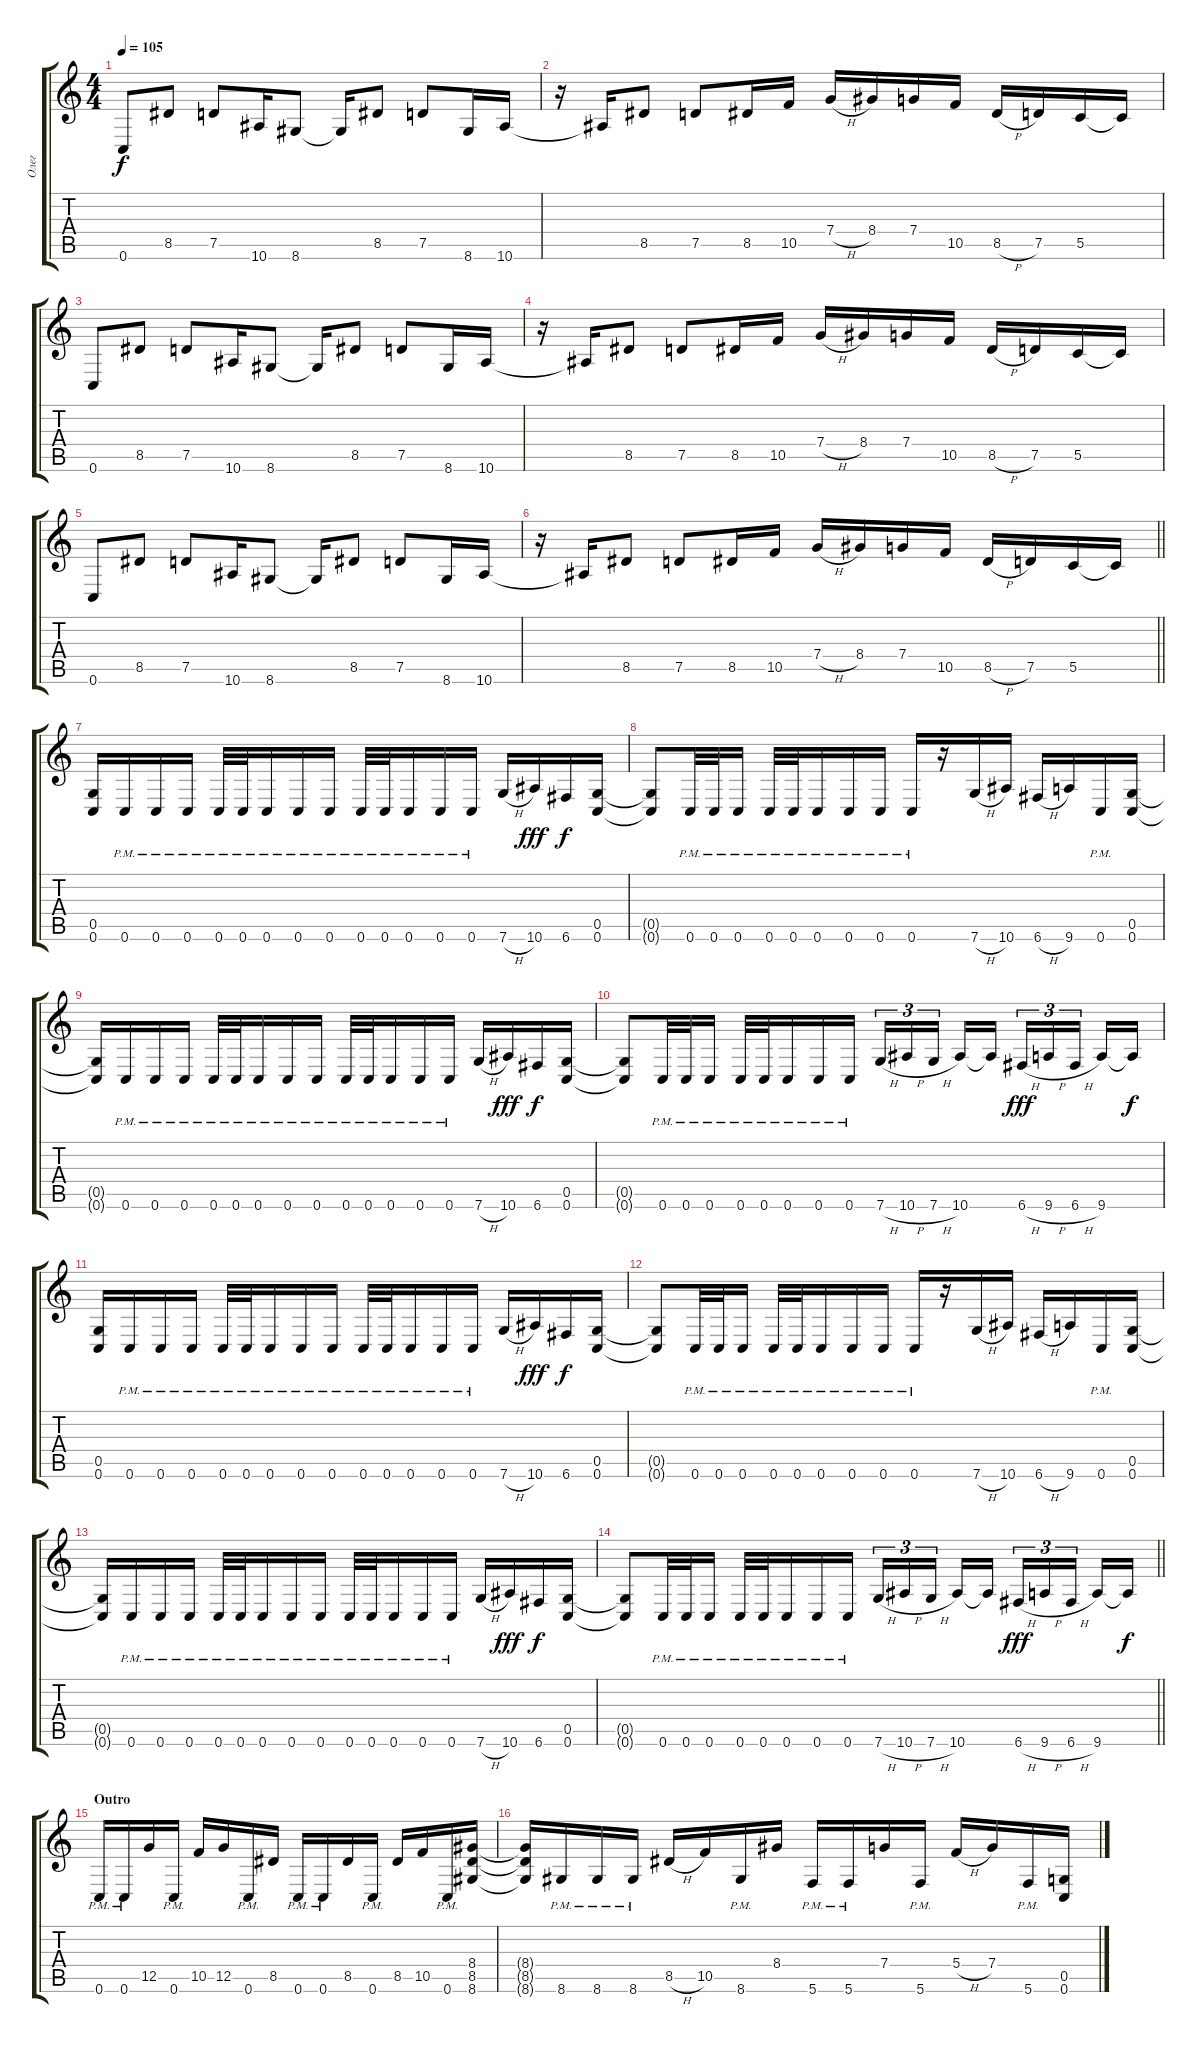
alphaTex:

\track ("Олег" "Олег") {instrument distortionguitar}
\staff {score tabs}
\tuning (D4 A3 F3 C3 G2 C2) {hide}
\ts (4 4)
\section ("" "")
\tempo 105
\clef g2
\ks c
0.6.8{dy f} 8.5.8 7.5.8 10.6.16 8.6.8 8.6{t}.16 8.5.8 7.5.8 8.6.16 10.6.16 |
r.16 10.6{t}.16 8.5.8 7.5.8 8.5.16 10.5.16 7.4{h}.16 8.4.16 7.4.16 10.5.16 8.5{h}.16 7.5.16 5.5.16 5.5{t}.16 |
0.6.8 8.5.8 7.5.8 10.6.16 8.6.8 8.6{t}.16 8.5.8 7.5.8 8.6.16 10.6.16 |
r.16 10.6{t}.16 8.5.8 7.5.8 8.5.16 10.5.16 7.4{h}.16 8.4.16 7.4.16 10.5.16 8.5{h}.16 7.5.16 5.5.16 5.5{t}.16 |
0.6.8 8.5.8 7.5.8 10.6.16 8.6.8 8.6{t}.16 8.5.8 7.5.8 8.6.16 10.6.16 |
\barLineRight lightlight
r.16 10.6{t}.16 8.5.8 7.5.8 8.5.16 10.5.16 7.4{h}.16 8.4.16 7.4.16 10.5.16 8.5{h}.16 7.5.16 5.5.16 5.5{t}.16 |
\section ("" "")
(0.5 0.6).16 0.6{pm}.16 0.6{pm}.16 0.6{pm}.16 0.6{pm}.32 0.6{pm}.32 0.6{pm}.16 0.6{pm}.16 0.6{pm}.16 0.6{pm}.32 0.6{pm}.32 0.6{pm}.16 0.6{pm}.16 0.6{pm}.16 7.6{h}.16 10.6.16{dy fff} 6.6.16{dy f} (0.5 0.6).16 |
(0.5{t} 0.6{t}).8 0.6{pm}.32 0.6{pm}.32 0.6{pm}.16 0.6{pm}.32 0.6{pm}.32 0.6{pm}.16 0.6{pm}.16 0.6{pm}.16 0.6{pm}.16 r.16 7.6{h}.16 10.6.16 6.6{h}.16 9.6.16 0.6{pm}.16 (0.5 0.6).16 |
(0.5{t} 0.6{t}).16 0.6{pm}.16 0.6{pm}.16 0.6{pm}.16 0.6{pm}.32 0.6{pm}.32 0.6{pm}.16 0.6{pm}.16 0.6{pm}.16 0.6{pm}.32 0.6{pm}.32 0.6{pm}.16 0.6{pm}.16 0.6{pm}.16 7.6{h}.16 10.6.16{dy fff} 6.6.16{dy f} (0.5 0.6).16 |
(0.5{t} 0.6{t}).8 0.6{pm}.32 0.6{pm}.32 0.6{pm}.16 0.6{pm}.32 0.6{pm}.32 0.6{pm}.16 0.6{pm}.16 0.6{pm}.16 7.6{h}.16{tu (3 2)} 10.6{h}.16{tu (3 2)} 7.6{h}.16{tu (3 2) beam splitsecondary} 10.6.16 10.6{t}.16 6.6{h}.16{tu (3 2) dy fff} 9.6{h}.16{tu (3 2)} 6.6{h}.16{tu (3 2) beam splitsecondary} 9.6.16 9.6{t}.16{dy f} |
(0.5 0.6).16 0.6{pm}.16 0.6{pm}.16 0.6{pm}.16 0.6{pm}.32 0.6{pm}.32 0.6{pm}.16 0.6{pm}.16 0.6{pm}.16 0.6{pm}.32 0.6{pm}.32 0.6{pm}.16 0.6{pm}.16 0.6{pm}.16 7.6{h}.16 10.6.16{dy fff} 6.6.16{dy f} (0.5 0.6).16 |
(0.5{t} 0.6{t}).8 0.6{pm}.32 0.6{pm}.32 0.6{pm}.16 0.6{pm}.32 0.6{pm}.32 0.6{pm}.16 0.6{pm}.16 0.6{pm}.16 0.6{pm}.16 r.16 7.6{h}.16 10.6.16 6.6{h}.16 9.6.16 0.6{pm}.16 (0.5 0.6).16 |
(0.5{t} 0.6{t}).16 0.6{pm}.16 0.6{pm}.16 0.6{pm}.16 0.6{pm}.32 0.6{pm}.32 0.6{pm}.16 0.6{pm}.16 0.6{pm}.16 0.6{pm}.32 0.6{pm}.32 0.6{pm}.16 0.6{pm}.16 0.6{pm}.16 7.6{h}.16 10.6.16{dy fff} 6.6.16{dy f} (0.5 0.6).16 |
\barLineRight lightlight
(0.5{t} 0.6{t}).8 0.6{pm}.32 0.6{pm}.32 0.6{pm}.16 0.6{pm}.32 0.6{pm}.32 0.6{pm}.16 0.6{pm}.16 0.6{pm}.16 7.6{h}.16{tu (3 2)} 10.6{h}.16{tu (3 2)} 7.6{h}.16{tu (3 2) beam splitsecondary} 10.6.16 10.6{t}.16 6.6{h}.16{tu (3 2) dy fff} 9.6{h}.16{tu (3 2)} 6.6{h}.16{tu (3 2) beam splitsecondary} 9.6.16 9.6{t}.16{dy f} |
\section ("" "Outro")
0.6{pm}.16{volume 12 balance 0 instrument distortionguitar} 0.6{pm}.16 12.5.16 0.6{pm}.16 10.5.16 12.5.16 0.6{pm}.16 8.5.16 0.6{pm}.16 0.6{pm}.16 8.5.16 0.6{pm}.16 8.5.16 10.5.16 0.6{pm}.16 (8.4 8.5 8.6).16 |
(8.4{t} 8.5{t} 8.6{t}).16 8.6{pm}.16 8.6{pm}.16 8.6{pm}.16 8.5{h}.16 10.5.16 8.6{pm}.16 8.4.16 5.6{pm}.16 5.6{pm}.16 7.4.16 5.6{pm}.16 5.4{h}.16 7.4.16 5.6{pm}.16 (0.5 0.6).16
